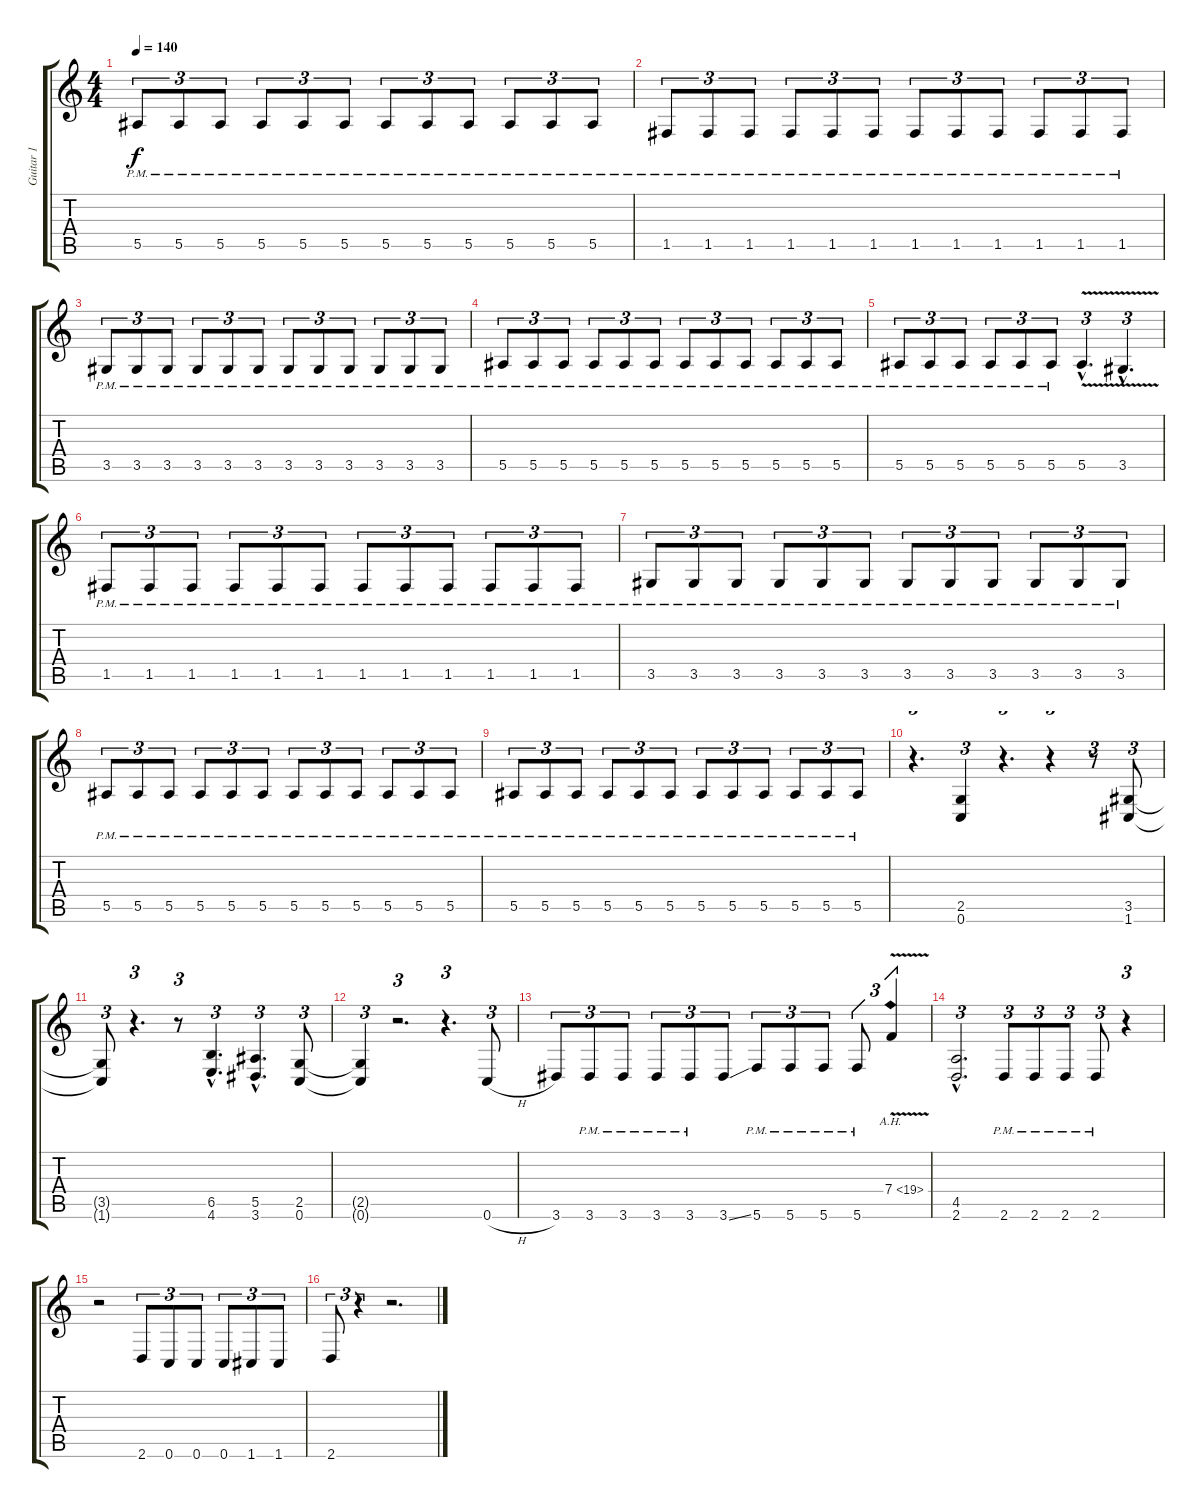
\track ("Guitar 1" "Guitar 1") {instrument overdrivenguitar}
\staff {score tabs}
\tuning (C4 G3 Eb3 Bb2 F2 C2) {hide}
\ts (4 4)
\tempo 140
\clef g2
\ks c
5.5{pm}.8{tu (3 2) dy f} 5.5{pm}.8{tu (3 2)} 5.5{pm}.8{tu (3 2)} 5.5{pm}.8{tu (3 2)} 5.5{pm}.8{tu (3 2)} 5.5{pm}.8{tu (3 2)} 5.5{pm}.8{tu (3 2)} 5.5{pm}.8{tu (3 2)} 5.5{pm}.8{tu (3 2)} 5.5{pm}.8{tu (3 2)} 5.5{pm}.8{tu (3 2)} 5.5{pm}.8{tu (3 2)} |
1.5{pm}.8{tu (3 2)} 1.5{pm}.8{tu (3 2)} 1.5{pm}.8{tu (3 2)} 1.5{pm}.8{tu (3 2)} 1.5{pm}.8{tu (3 2)} 1.5{pm}.8{tu (3 2)} 1.5{pm}.8{tu (3 2)} 1.5{pm}.8{tu (3 2)} 1.5{pm}.8{tu (3 2)} 1.5{pm}.8{tu (3 2)} 1.5{pm}.8{tu (3 2)} 1.5{pm}.8{tu (3 2)} |
3.5{pm}.8{tu (3 2)} 3.5{pm}.8{tu (3 2)} 3.5{pm}.8{tu (3 2)} 3.5{pm}.8{tu (3 2)} 3.5{pm}.8{tu (3 2)} 3.5{pm}.8{tu (3 2)} 3.5{pm}.8{tu (3 2)} 3.5{pm}.8{tu (3 2)} 3.5{pm}.8{tu (3 2)} 3.5{pm}.8{tu (3 2)} 3.5{pm}.8{tu (3 2)} 3.5{pm}.8{tu (3 2)} |
5.5{pm}.8{tu (3 2)} 5.5{pm}.8{tu (3 2)} 5.5{pm}.8{tu (3 2)} 5.5{pm}.8{tu (3 2)} 5.5{pm}.8{tu (3 2)} 5.5{pm}.8{tu (3 2)} 5.5{pm}.8{tu (3 2)} 5.5{pm}.8{tu (3 2)} 5.5{pm}.8{tu (3 2)} 5.5{pm}.8{tu (3 2)} 5.5{pm}.8{tu (3 2)} 5.5{pm}.8{tu (3 2)} |
5.5{pm}.8{tu (3 2)} 5.5{pm}.8{tu (3 2)} 5.5{pm}.8{tu (3 2)} 5.5{pm}.8{tu (3 2)} 5.5{pm}.8{tu (3 2)} 5.5{pm}.8{tu (3 2)} 5.5{v hac}.4{d tu (3 2)} 3.5{v hac}.4{d tu (3 2)} |
1.5{pm}.8{tu (3 2)} 1.5{pm}.8{tu (3 2)} 1.5{pm}.8{tu (3 2)} 1.5{pm}.8{tu (3 2)} 1.5{pm}.8{tu (3 2)} 1.5{pm}.8{tu (3 2)} 1.5{pm}.8{tu (3 2)} 1.5{pm}.8{tu (3 2)} 1.5{pm}.8{tu (3 2)} 1.5{pm}.8{tu (3 2)} 1.5{pm}.8{tu (3 2)} 1.5{pm}.8{tu (3 2)} |
3.5{pm}.8{tu (3 2)} 3.5{pm}.8{tu (3 2)} 3.5{pm}.8{tu (3 2)} 3.5{pm}.8{tu (3 2)} 3.5{pm}.8{tu (3 2)} 3.5{pm}.8{tu (3 2)} 3.5{pm}.8{tu (3 2)} 3.5{pm}.8{tu (3 2)} 3.5{pm}.8{tu (3 2)} 3.5{pm}.8{tu (3 2)} 3.5{pm}.8{tu (3 2)} 3.5{pm}.8{tu (3 2)} |
5.5{pm}.8{tu (3 2)} 5.5{pm}.8{tu (3 2)} 5.5{pm}.8{tu (3 2)} 5.5{pm}.8{tu (3 2)} 5.5{pm}.8{tu (3 2)} 5.5{pm}.8{tu (3 2)} 5.5{pm}.8{tu (3 2)} 5.5{pm}.8{tu (3 2)} 5.5{pm}.8{tu (3 2)} 5.5{pm}.8{tu (3 2)} 5.5{pm}.8{tu (3 2)} 5.5{pm}.8{tu (3 2)} |
5.5{pm}.8{tu (3 2)} 5.5{pm}.8{tu (3 2)} 5.5{pm}.8{tu (3 2)} 5.5{pm}.8{tu (3 2)} 5.5{pm}.8{tu (3 2)} 5.5{pm}.8{tu (3 2)} 5.5{pm}.8{tu (3 2)} 5.5{pm}.8{tu (3 2)} 5.5{pm}.8{tu (3 2)} 5.5{pm}.8{tu (3 2)} 5.5{pm}.8{tu (3 2)} 5.5{pm}.8{tu (3 2)} |
\section ("" "")
r.4{d tu (3 2)} (2.5 0.6).4{tu (3 2)} r.4{d tu (3 2)} r.4{tu (3 2)} r.8{tu (3 2)} (3.5 1.6).8{tu (3 2)} |
(3.5{t} 1.6{t}).8{tu (3 2)} r.4{d tu (3 2)} r.8{tu (3 2)} (6.5{hac} 4.6{hac}).4{d tu (3 2)} (5.5{hac} 3.6{hac}).4{d tu (3 2)} (2.5 0.6).8{tu (3 2)} |
(2.5{t} 0.6{t}).4{tu (3 2)} r.2{d tu (3 2)} r.4{d tu (3 2)} 0.6{h}.8{tu (3 2)} |
3.6.8{tu (3 2)} 3.6{pm}.8{tu (3 2)} 3.6{pm}.8{tu (3 2)} 3.6{pm}.8{tu (3 2)} 3.6{pm}.8{tu (3 2)} 3.6{ss}.8{tu (3 2)} 5.6{pm}.8{tu (3 2)} 5.6{pm}.8{tu (3 2)} 5.6{pm}.8{tu (3 2)} 5.6{pm}.8{tu (3 2)} 7.4{ah 12 v}.4{tu (3 2)} |
\section ("" "")
(4.5{hac} 2.6{hac}).2{d tu (3 2)} 2.6{pm}.8{tu (3 2)} 2.6{pm}.8{tu (3 2)} 2.6{pm}.8{tu (3 2)} 2.6{pm}.8{tu (3 2)} r.4{tu (3 2)} |
r.2 2.6.8{tu (3 2)} 0.6.8{tu (3 2)} 0.6.8{tu (3 2)} 0.6.8{tu (3 2)} 1.6.8{tu (3 2)} 1.6.8{tu (3 2)} |
2.6.8{tu (3 2)} r.4{tu (3 2)} r.2{d}
